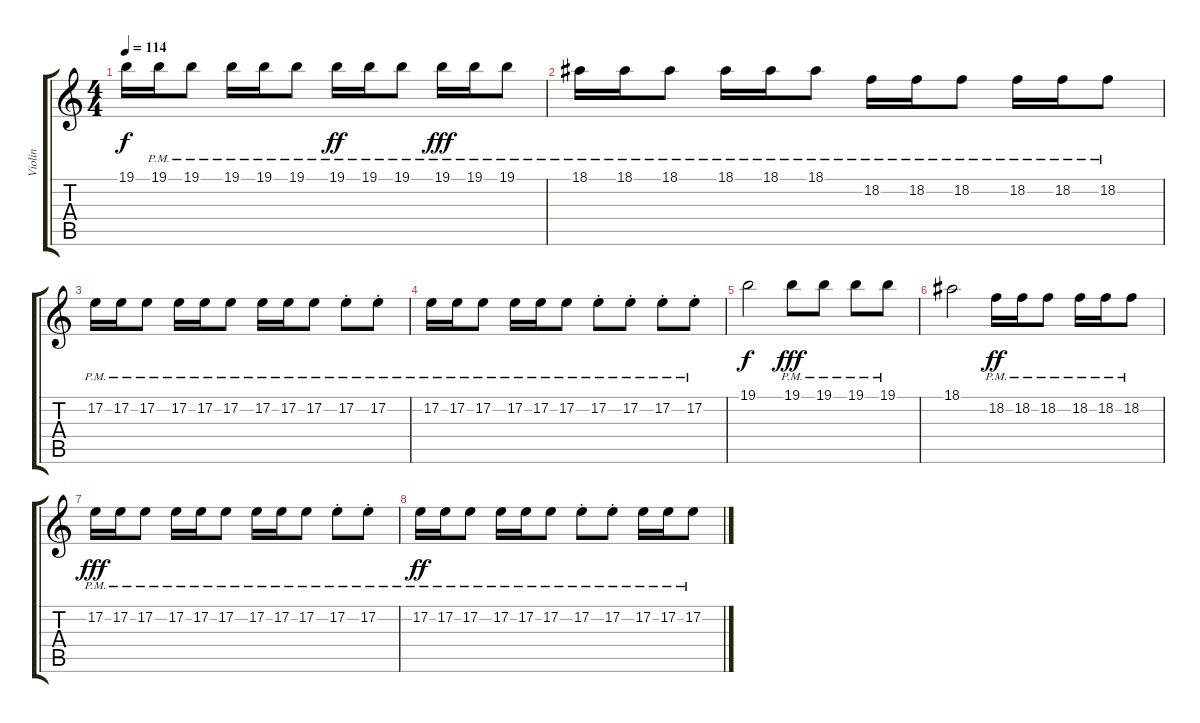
\track ("Violin" "Violin") {instrument violin}
\staff {score tabs}
\tuning (E4 B3 G3 D3 A2 E2) {hide}
\ts (4 4)
\tempo 114
\clef g2
\ks c
19.1.16{dy f} 19.1{pm}.16 19.1{pm}.8 19.1{pm}.16 19.1{pm}.16 19.1{pm}.8 19.1{pm}.16{dy ff} 19.1{pm}.16 19.1{pm}.8 19.1{pm}.16{dy fff} 19.1{pm}.16 19.1{pm}.8 |
18.1{pm}.16 18.1{pm}.16 18.1{pm}.8 18.1{pm}.16 18.1{pm}.16 18.1{pm}.8 18.2{pm}.16 18.2{pm}.16 18.2{pm}.8 18.2{pm}.16 18.2{pm}.16 18.2{pm}.8 |
17.2{pm}.16 17.2{pm}.16 17.2{pm}.8 17.2{pm}.16 17.2{pm}.16 17.2{pm}.8 17.2{pm}.16 17.2{pm}.16 17.2{pm}.8 17.2{pm st}.8 17.2{pm st}.8 |
17.2{pm}.16 17.2{pm}.16 17.2{pm}.8 17.2{pm}.16 17.2{pm}.16 17.2{pm}.8 17.2{pm st}.8 17.2{pm st}.8 17.2{pm st}.8 17.2{pm st}.8 |
19.1.2{dy f} 19.1{pm}.8{dy fff} 19.1{pm}.8 19.1{pm}.8 19.1{pm}.8 |
18.1.2 18.2{pm}.16{dy ff} 18.2{pm}.16 18.2{pm}.8 18.2{pm}.16 18.2{pm}.16 18.2{pm}.8 |
17.2{pm}.16{dy fff} 17.2{pm}.16 17.2{pm}.8 17.2{pm}.16 17.2{pm}.16 17.2{pm}.8 17.2{pm}.16 17.2{pm}.16 17.2{pm}.8 17.2{pm st}.8 17.2{pm st}.8 |
17.2{pm}.16{dy ff} 17.2{pm}.16 17.2{pm}.8 17.2{pm}.16 17.2{pm}.16 17.2{pm}.8 17.2{pm st}.8 17.2{pm st}.8 17.2{pm}.16 17.2{pm}.16 17.2{pm}.8
